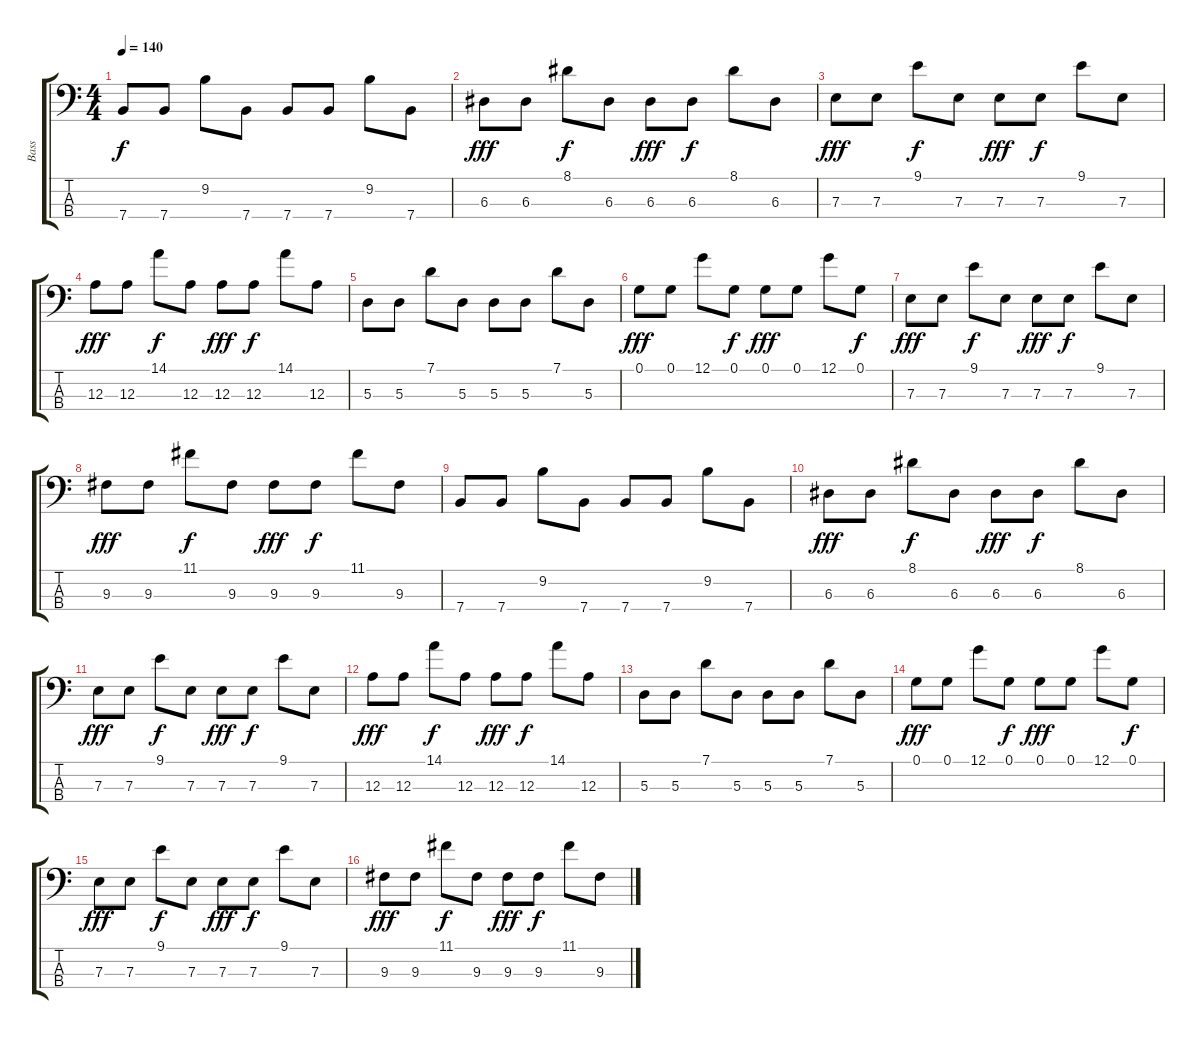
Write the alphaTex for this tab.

\track ("Bass" "Bass") {instrument electricbassfinger}
\staff {score tabs}
\tuning (G2 D2 A1 E1) {hide}
\ts (4 4)
\tempo 140
\clef f4
\ks c
7.4.8{dy f} 7.4.8 9.2.8 7.4.8 7.4.8 7.4.8 9.2.8 7.4.8 |
6.3.8{dy fff} 6.3.8 8.1.8{dy f} 6.3.8 6.3.8{dy fff} 6.3.8{dy f} 8.1.8 6.3.8 |
7.3.8{dy fff} 7.3.8 9.1.8{dy f} 7.3.8 7.3.8{dy fff} 7.3.8{dy f} 9.1.8 7.3.8 |
12.3.8{dy fff} 12.3.8 14.1.8{dy f} 12.3.8 12.3.8{dy fff} 12.3.8{dy f} 14.1.8 12.3.8 |
5.3.8 5.3.8 7.1.8 5.3.8 5.3.8 5.3.8 7.1.8 5.3.8 |
0.1.8{dy fff} 0.1.8 12.1.8 0.1.8{dy f} 0.1.8{dy fff} 0.1.8 12.1.8 0.1.8{dy f} |
7.3.8{dy fff} 7.3.8 9.1.8{dy f} 7.3.8 7.3.8{dy fff} 7.3.8{dy f} 9.1.8 7.3.8 |
9.3.8{dy fff} 9.3.8 11.1.8{dy f} 9.3.8 9.3.8{dy fff} 9.3.8{dy f} 11.1.8 9.3.8 |
7.4.8 7.4.8 9.2.8 7.4.8 7.4.8 7.4.8 9.2.8 7.4.8 |
6.3.8{dy fff} 6.3.8 8.1.8{dy f} 6.3.8 6.3.8{dy fff} 6.3.8{dy f} 8.1.8 6.3.8 |
7.3.8{dy fff} 7.3.8 9.1.8{dy f} 7.3.8 7.3.8{dy fff} 7.3.8{dy f} 9.1.8 7.3.8 |
12.3.8{dy fff} 12.3.8 14.1.8{dy f} 12.3.8 12.3.8{dy fff} 12.3.8{dy f} 14.1.8 12.3.8 |
5.3.8 5.3.8 7.1.8 5.3.8 5.3.8 5.3.8 7.1.8 5.3.8 |
0.1.8{dy fff} 0.1.8 12.1.8 0.1.8{dy f} 0.1.8{dy fff} 0.1.8 12.1.8 0.1.8{dy f} |
7.3.8{dy fff} 7.3.8 9.1.8{dy f} 7.3.8 7.3.8{dy fff} 7.3.8{dy f} 9.1.8 7.3.8 |
9.3.8{dy fff} 9.3.8 11.1.8{dy f} 9.3.8 9.3.8{dy fff} 9.3.8{dy f} 11.1.8 9.3.8
